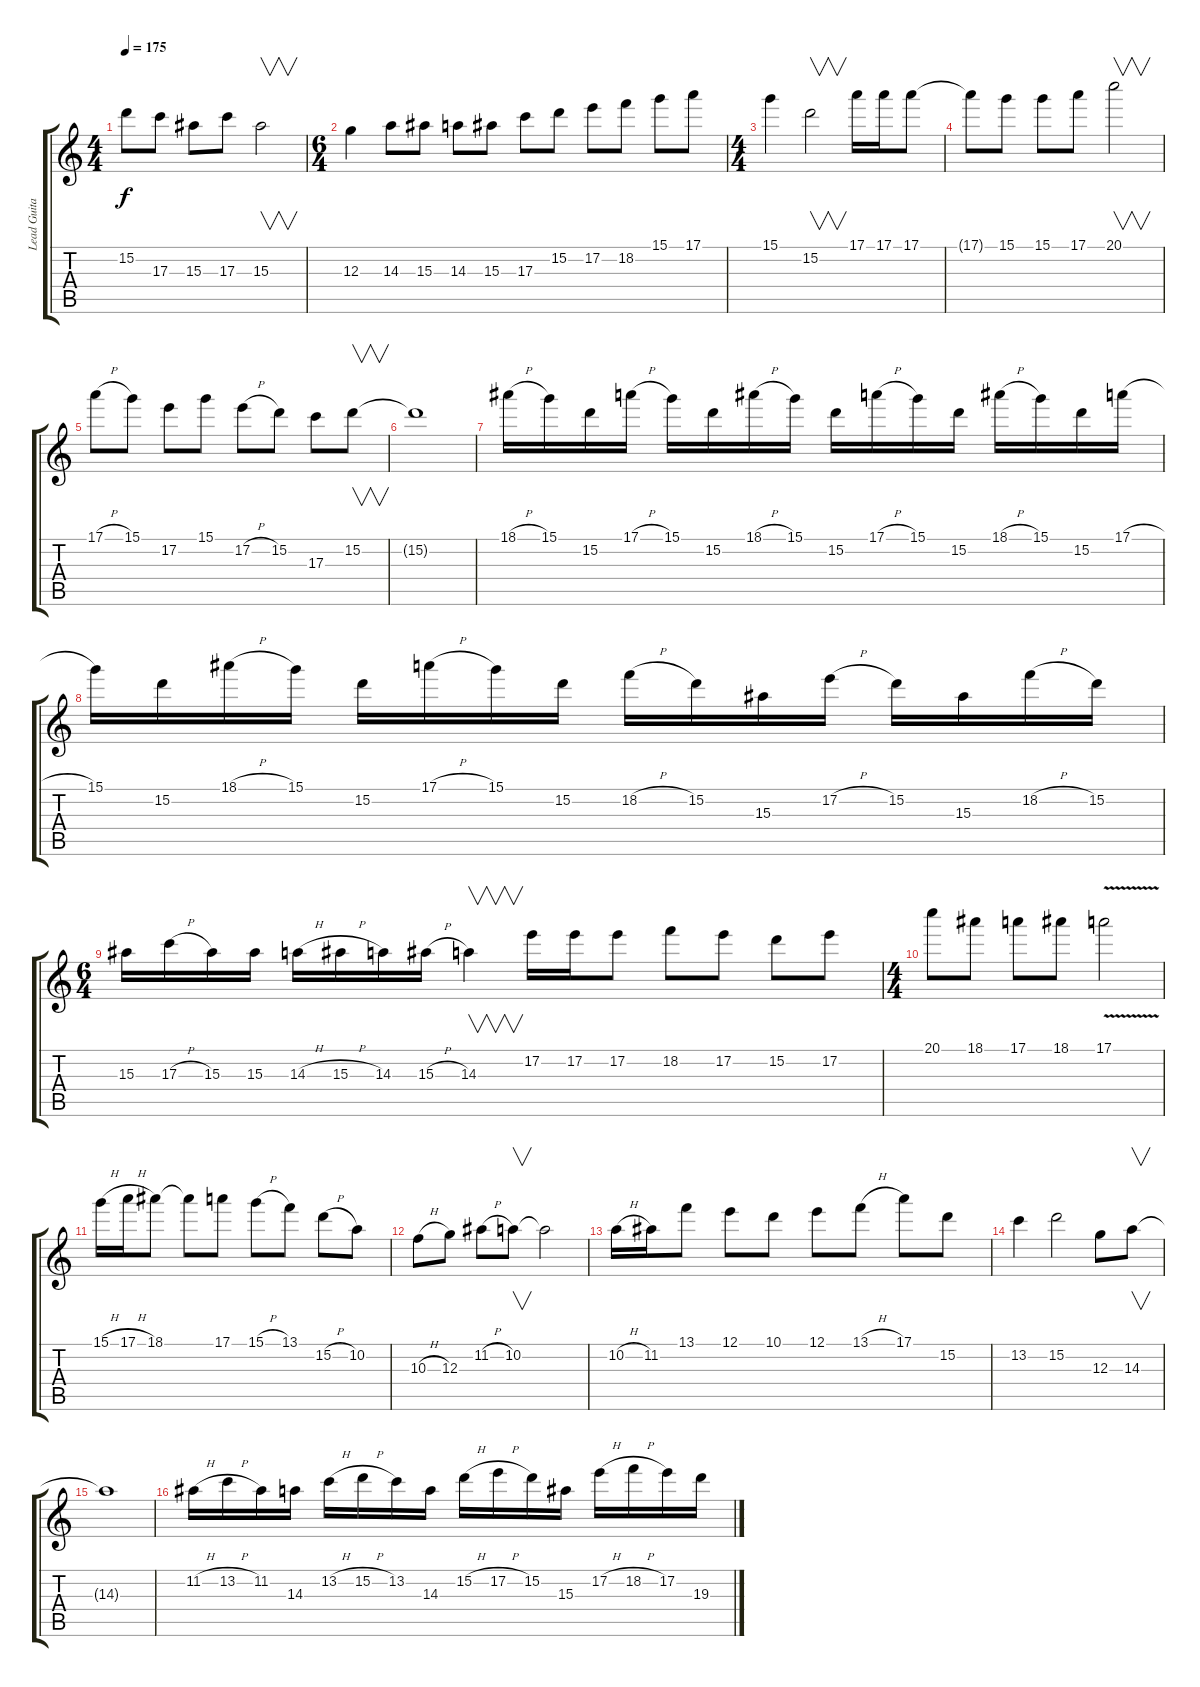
\track ("Lead Guitar" "Lead Guita") {instrument overdrivenguitar}
\staff {score tabs}
\tuning (E4 B3 G3 D3 A2 E2) {hide}
\ts (4 4)
\tempo 175
\clef g2
\ks c
15.2{t}.8{dy f} 17.3.8 15.3.8 17.3.8 15.3.2{v} |
\ts (6 4)
12.3.4 14.3.8 15.3.8 14.3.8 15.3.8 17.3.8 15.2.8 17.2.8 18.2.8 15.1.8 17.1.8 |
\ts (4 4)
15.1.4 15.2.2{v} 17.1.16 17.1.16 17.1.8 |
17.1{t}.8 15.1.8 15.1.8 17.1.8 20.1.2{v} |
17.1{h}.8 15.1.8 17.2.8 15.1.8 17.2{h}.8 15.2.8 17.3.8 15.2.8{v} |
15.2{t}.1 |
18.1{h}.16 15.1.16 15.2.16 17.1{h}.16 15.1.16 15.2.16 18.1{h}.16 15.1.16 15.2.16 17.1{h}.16 15.1.16 15.2.16 18.1{h}.16 15.1.16 15.2.16 17.1{h}.16 |
15.1.16 15.2.16 18.1{h}.16 15.1.16 15.2.16 17.1{h}.16 15.1.16 15.2.16 18.2{h}.16 15.2.16 15.3.16 17.2{h}.16 15.2.16 15.3.16 18.2{h}.16 15.2.16 |
\ts (6 4)
15.3.16 17.3{h}.16 15.3.16 15.3.16 14.3{h}.16 15.3{h}.16 14.3.16 15.3{h}.16 14.3.4{v} 17.2.16 17.2.16 17.2.8 18.2.8 17.2.8 15.2.8 17.2.8 |
\ts (4 4)
20.1.8 18.1.8 17.1.8 18.1.8 17.1{v}.2 |
15.1{h}.16 17.1{h}.16 18.1.8 18.1{t}.8 17.1.8 15.1{h}.8 13.1.8 15.2{h}.8 10.2.8 |
10.3{h}.8 12.3.8 11.2{h}.8 10.2.8{v} 10.2{t}.2 |
10.2{h}.16 11.2.16 13.1.8 12.1.8 10.1.8 12.1.8 13.1{h}.8 17.1.8 15.2.8 |
13.2.4 15.2.2 12.3.8 14.3.8{v} |
14.3{t}.1 |
11.2{h}.16 13.2{h}.16 11.2.16 14.3.16 13.2{h}.16 15.2{h}.16 13.2.16 14.3.16 15.2{h}.16 17.2{h}.16 15.2.16 15.3.16 17.2{h}.16 18.2{h}.16 17.2.16 19.3.16
